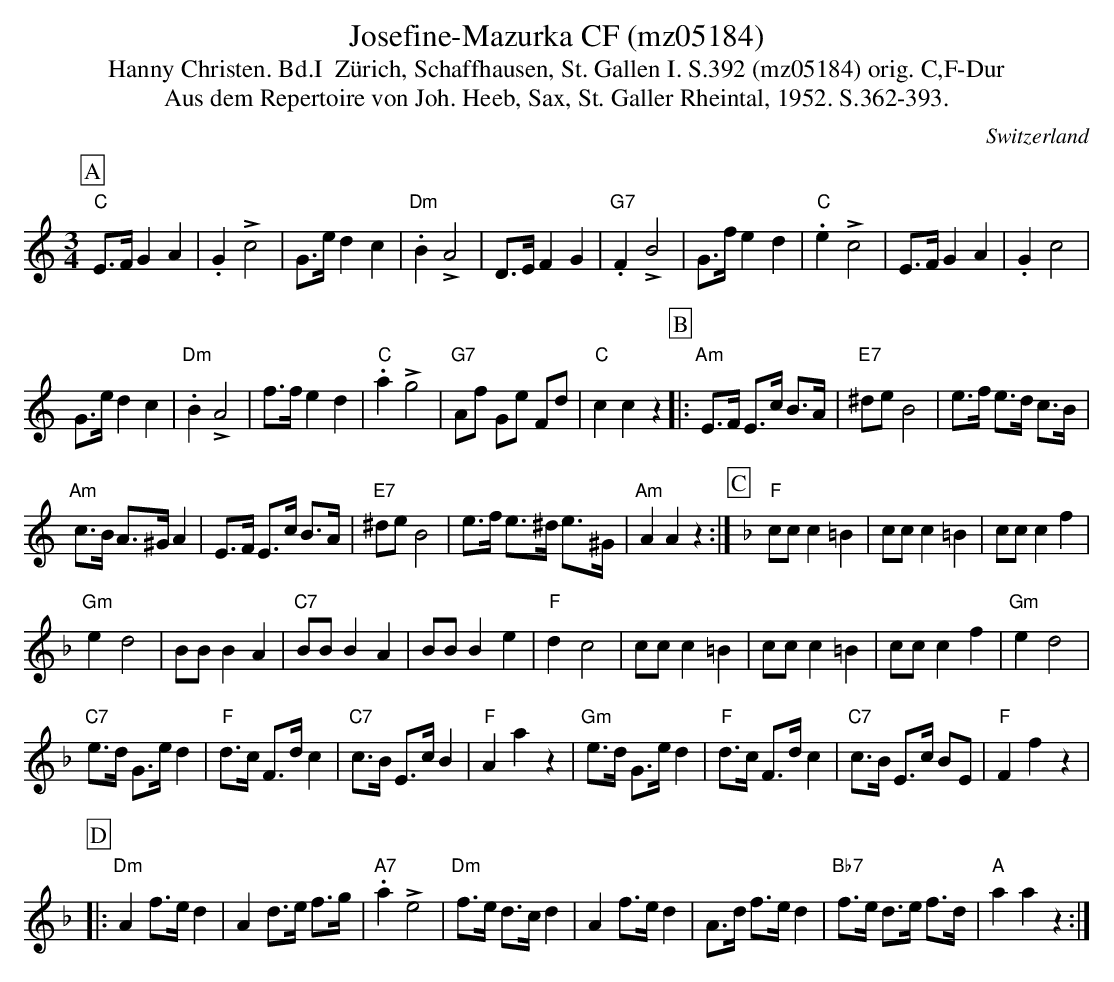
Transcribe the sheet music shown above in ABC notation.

X:1
T: Josefine-Mazurka CF (mz05184)
T:Hanny Christen. Bd.I  Zürich, Schaffhausen, St. Gallen I. S.392 (mz05184) orig. C,F-Dur
T: Aus dem Repertoire von Joh. Heeb, Sax, St. Galler Rheintal, 1952. S.362-393.
M:3/4
L:1/8
O:Switzerland
K:C major
[P:A] "C"E>F G2A2 | .G2!>!c4 | G>e d2c2 | "Dm".B2!>!A4 | D>E F2G2 | "G7".F2!>!B4 | G>f e2d2 | "C".e2!>!c4 | E>F G2A2 | .G2c4 |
G>e d2c2 | "Dm".B2!>!A4 | f>f e2d2 | "C".a2!>!g4 | "G7"Af Ge Fd | "C"c2c2z2 [P:B] |: "Am"E>F E>c B>A | "E7"^deB4 | e>f e>d c>B |
"Am"c>B A>^G A2 | E>F E>c B>A | "E7"^deB4 | e>f e>^d e>^G | "Am"A2A2z2 :| [P:C] [K:F] "F"cc c2=B2 | ccc2=B2 | ccc2f2 |
"Gm"e2d4 | BBB2A2 | "C7"BBB2A2 | BBB2e2 | "F"d2c4 | ccc2=B2 | ccc2=B2 | ccc2f2 | "Gm"e2d4 |
"C7"e>d G>ed2 | "F"d>c F>dc2 | "C7"c>B E>cB2 | "F"A2a2z2 | "Gm"e>d G>ed2 | "F"d>c F>d c2 | "C7"c>B E>c BE | "F"F2f2z2 |
[P:D] |: "Dm"A2f>e d2 | A2 d>e f>g | "A7".a2!>!e4 | "Dm"f>e d>cd2 | A2f>ed2 | A>d f>ed2 | "Bb7"f>e d>e f>d | "A"a2a2z2 :|
